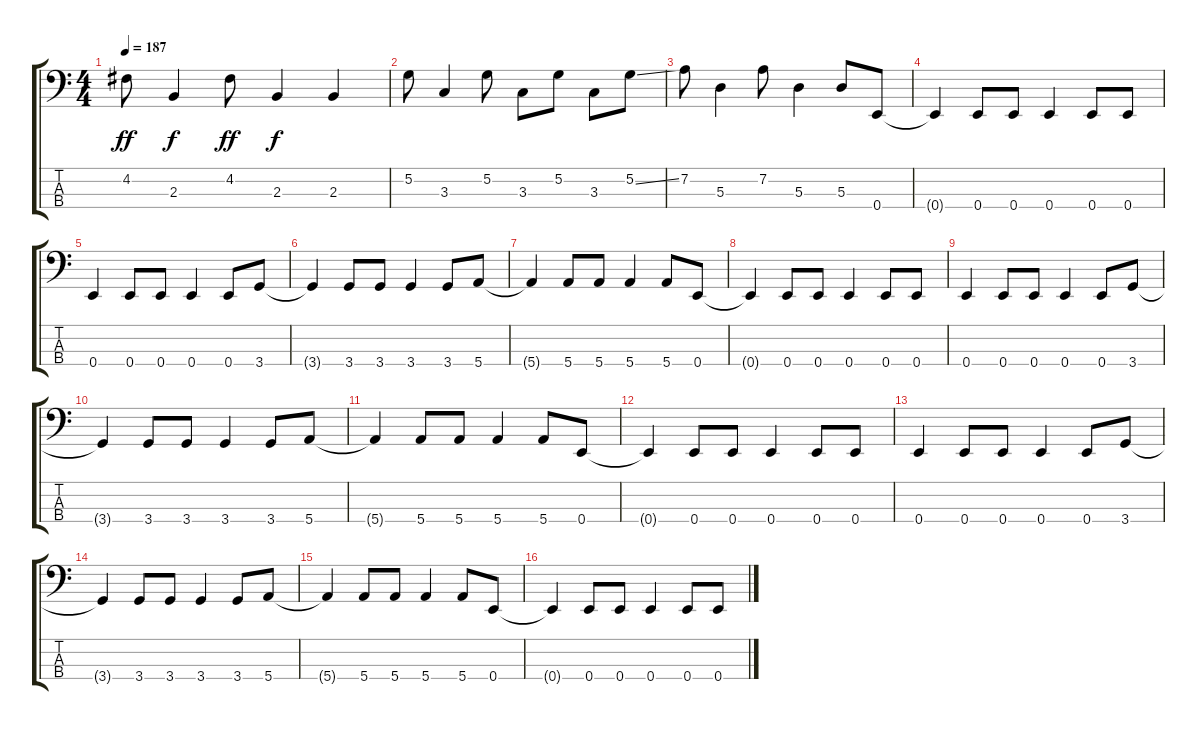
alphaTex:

\track "" {instrument electricbasspick}
\staff {score tabs}
\tuning (G2 D2 A1 E1) {hide}
\ts (4 4)
\tempo 187
\clef f4
\ks c
4.2.8{dy ff} 2.3.4{dy f} 4.2.8{dy ff} 2.3.4{dy f} 2.3.4 |
5.2.8 3.3.4 5.2.8 3.3.8 5.2.8 3.3.8 5.2{ss}.8 |
7.2.8 5.3.4 7.2.8 5.3.4 5.3.8 0.4.8 |
0.4{t}.4 0.4.8 0.4.8 0.4.4 0.4.8 0.4.8 |
0.4.4 0.4.8 0.4.8 0.4.4 0.4.8 3.4.8 |
3.4{t}.4 3.4.8 3.4.8 3.4.4 3.4.8 5.4.8 |
5.4{t}.4 5.4.8 5.4.8 5.4.4 5.4.8 0.4.8 |
0.4{t}.4 0.4.8 0.4.8 0.4.4 0.4.8 0.4.8 |
0.4.4 0.4.8 0.4.8 0.4.4 0.4.8 3.4.8 |
3.4{t}.4 3.4.8 3.4.8 3.4.4 3.4.8 5.4.8 |
5.4{t}.4 5.4.8 5.4.8 5.4.4 5.4.8 0.4.8 |
0.4{t}.4 0.4.8 0.4.8 0.4.4 0.4.8 0.4.8 |
0.4.4 0.4.8 0.4.8 0.4.4 0.4.8 3.4.8 |
3.4{t}.4 3.4.8 3.4.8 3.4.4 3.4.8 5.4.8 |
5.4{t}.4 5.4.8 5.4.8 5.4.4 5.4.8 0.4.8 |
0.4{t}.4 0.4.8 0.4.8 0.4.4 0.4.8 0.4.8
